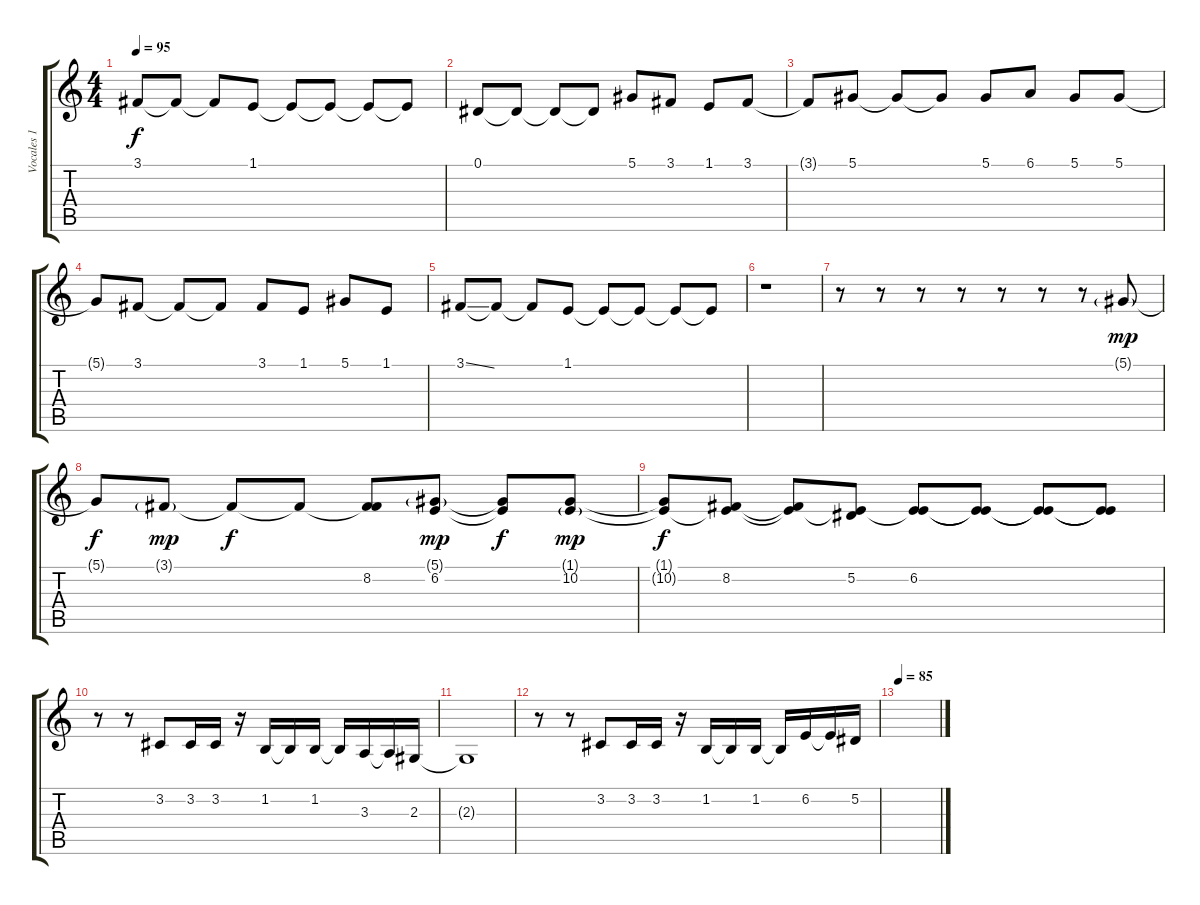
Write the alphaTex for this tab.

\track ("Vocales 1" "Vocales 1") {instrument acousticgrandpiano}
\staff {score tabs}
\tuning (Eb4 Bb3 Gb3 Db3 Ab2 Db2) {hide}
\ts (4 4)
\tempo 95
\clef g2
\ks c
3.1{t}.8{dy f} 3.1{t}.8 3.1{t}.8 1.1.8 1.1{t}.8 1.1{t}.8 1.1{t}.8 1.1{t}.8 |
0.1.8 0.1{t}.8 0.1{t}.8 0.1{t}.8 5.1.8 3.1.8 1.1.8 3.1.8 |
3.1{t}.8 5.1.8 5.1{t}.8 5.1{t}.8 5.1.8 6.1.8 5.1.8 5.1.8 |
5.1{t}.8 3.1.8 3.1{t}.8 3.1{t}.8 3.1.8 1.1.8 5.1.8 1.1.8 |
3.1{ss}.8 3.1{t}.8 3.1{t}.8 1.1.8 1.1{t}.8 1.1{t}.8 1.1{t}.8 1.1{t}.8 |
r.1 |
r.8 r.8 r.8 r.8 r.8 r.8 r.8 5.1{g}.8{dy mp} |
5.1{t}.8{dy f} 3.1{g}.8{dy mp} 3.1{t}.8{dy f} 3.1{t}.8 (3.1{t} 8.2).8 (5.1{g} 6.2).8{dy mp} (5.1{t} 6.2{t}).8{dy f} (1.1{g} 10.2).8{dy mp} |
(1.1{t} 10.2{t}).8{dy f} (1.1{t} 8.2).8 (1.1{t} 8.2{t}).8 (1.1{t} 5.2).8 (1.1{t} 6.2).8 (1.1{t} 6.2{t}).8 (1.1{t} 6.2{t}).8 (1.1{t} 6.2{t}).8 |
r.8 r.8 3.2.8 3.2.16 3.2.16 r.16 1.2.16 1.2{t}.16 1.2.16 1.2{t}.16 3.3.16 3.3{t}.16 2.3.16 |
2.3{t}.1 |
r.8 r.8 3.2.8 3.2.16 3.2.16 r.16 1.2.16 1.2{t}.16 1.2.16 1.2{t}.16 6.2.16 6.2{t}.16 5.2.16 |
\tempo 85
